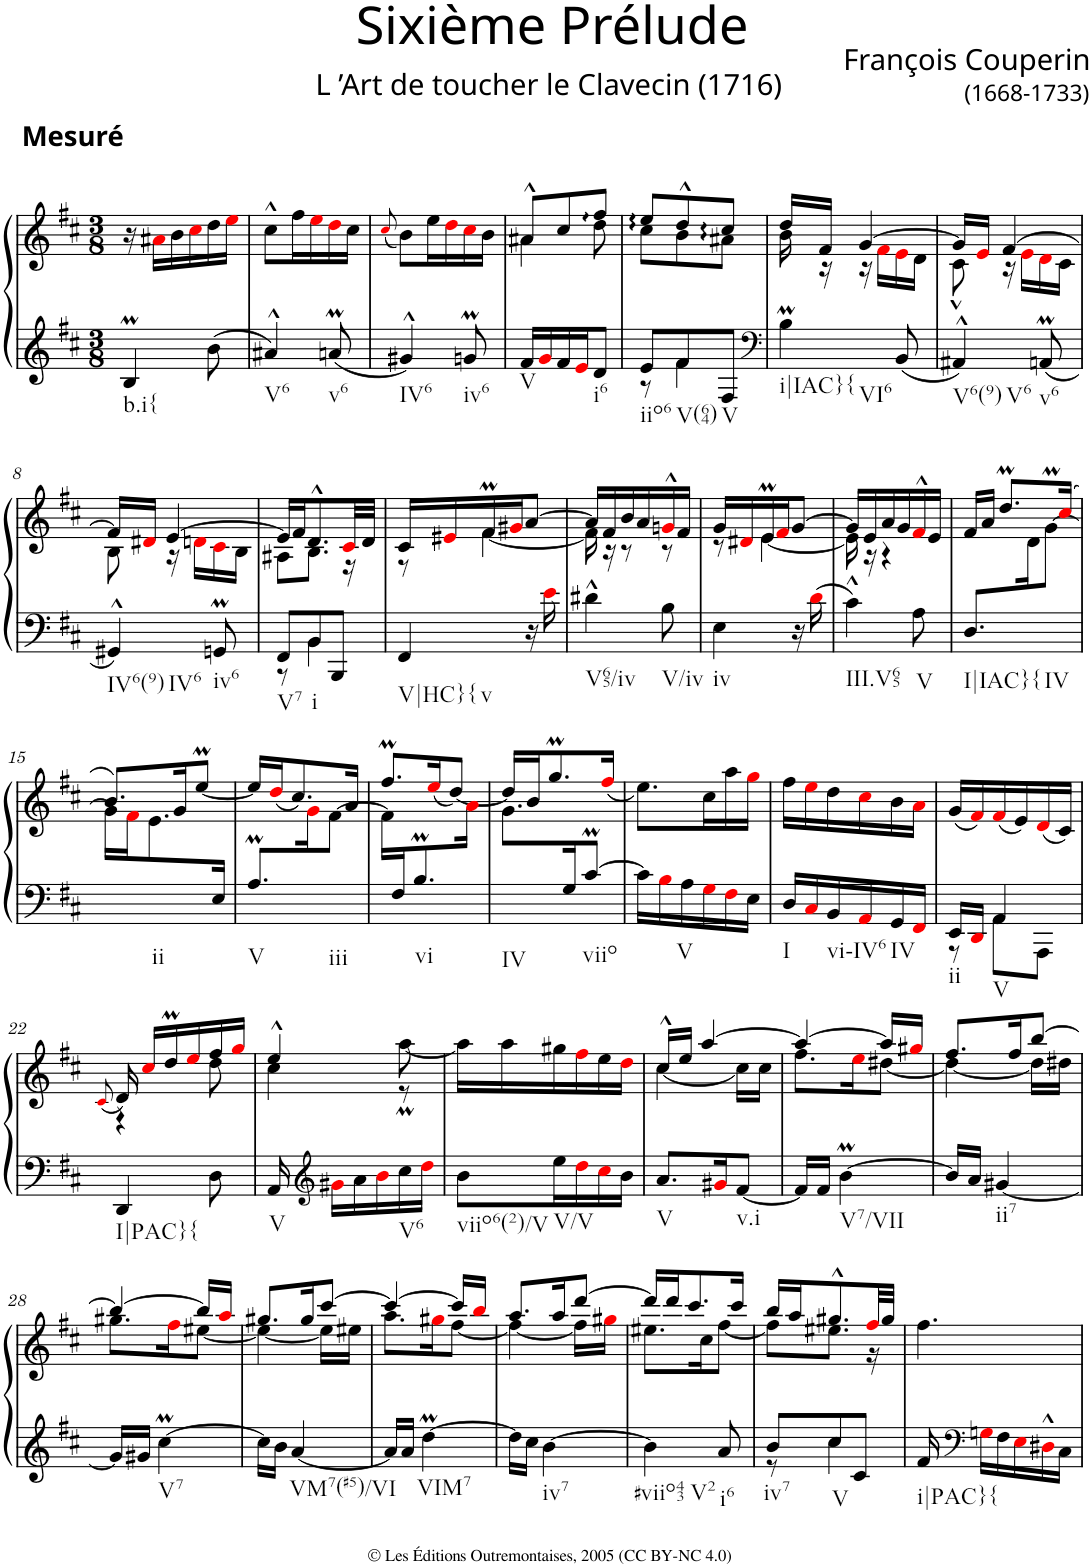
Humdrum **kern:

**kern	**kern
*part1	*part1
*staff2	*staff1
*I"Clavecin	*
*clefG2	*clefG2
*k[f#c#]	*k[f#c#]
*b:	*b:
*M3/8	*M3/8
=1	=1
!	!LO:TX:a:B:t=Mesuré
!LO:TX:b:t=b.i{	!
4BM/	16r
.	16a#Xi\LL
.	16b\
.	16cc#i\
8b\	16dd\
.	16eei\JJ
=2	=2
!LO:TX:b:t=V6	!
4a#X^^/	8cc#^^\L
.	16ff#\L
.	16eei\
!LO:TX:b:t=v6	!
8anM/	16ddi\
.	16cc#\JJ
=3	=3
.	(<8qcc#i/
!LO:TX:b:t=IV6	!
4g#X^^/	8b\L)
.	16ee\L
.	16ddi\
!LO:TX:b:t=iv6	!
8gnM/	16cc#i\
.	16b\JJ
=4	=4
*	*^
!LO:TX:b:t=V	!	!
16f#/LL	8a#X^^/L	4a#\
16gi/	.	.
16f#/	8cc#/	.
16ei/J	.	.
!LO:TX:b:t=i6	!	!
8d/J	8ff#/J	8dd\
=5	=5	=5
*^	*	*
!LO:TX:b:t=iio6	!	!	!
8e/L	8r	8ee/L	8cc#\L
!LO:TX:b:t=V(64)	!	!	!
8f#/	4f#\	8dd^^/	8b\
!LO:TX:b:t=V	!	!	!
8F#/J	.	8cc#/J	8a#X\J
*v	*v	*	*
=6	=6	=6
*clefF4	*	*
!LO:TX:b:t=i|IAC}{	!	!
!LO:TX:b:t=VI6	!	!
4BM\	16dd/LL	16b\
.	16f#/JJ	16r
.	[4g/	16r
.	.	16f#i\LL
8BB/	.	16ei\
.	.	16d\JJ
=7	=7	=7
!LO:TX:b:t=V6(9)	!	!
!LO:TX:b:t=V6	!	!
4AA#X^^/	16g/LL]	8c#^^\
.	16ei/JJ	.
.	[4f#/	16r
.	.	16ei\LL
!LO:TX:b:t=v6	!	!
8AAnM/	.	16di\
.	.	16c#\JJ
!!LO:LB:g=z	!!
=8	=8	=8
!LO:TX:b:t=IV6(9)	!	!
!LO:TX:b:t=IV6	!	!
4GG#X^^/	16f#/LL]	8B\
.	16d#Xi/JJ	.
.	[4e/	16r
.	.	16dni\LL
!LO:TX:b:t=iv6	!	!
8GGnM/	.	16c#i\
.	.	16B\JJ
=9	=9	=9
*^	*	*
!LO:TX:b:t=V7	!	!	!
8FF#/L	8r	16e/LL]	8A#X\L
.	.	16f#/J	.
!LO:TX:b:t=i	!	!	!
8BB/	4BB\	8.d^^/	8.B\J
8BBB/J	.	.	.
.	.	32c#i/LL	16r
.	.	32d/JJJ	.
*v	*v	*	*
=10	=10	=10
!LO:TX:b:t=V|HC}{	!	!
!LO:TX:b:t=v	!	!
4FF#/	16c#/LL	8r
.	16e#Xi/	.
.	16f#m/	[4f#\
.	16g#Xi/J	.
16r	[8a/J	.
16ei\	.	.
=11	=11	=11
!LO:TX:b:t=V65/iv	!	!
4d#X^^\	16a/LL]	16f#\]
.	16f#/	16r
.	16b/	8r
.	16a/	.
!LO:TX:b:t=V/iv	!	!
8B\	16gn^^i/	8r
.	16f#/JJ	.
=12	=12	=12
!LO:TX:b:t=iv	!	!
4E\	16g/LL	8r
.	16d#Xi/	.
.	16eM/	[4e\
.	16f#i/J	.
16r	[8g/J	.
16di\	.	.
=13	=13	=13
!LO:TX:b:t=III.V65	!	!
4c#^^\	16g/LL]	16e\]
.	16e/	16r
.	16a/	4r
.	16g/	.
!LO:TX:b:t=V	!	!
8A\	16f#^^i/	.
.	16e/JJ	.
=14	=14	=14
!LO:TX:b:t=I|IAC}{	!	!
8.D/L	16f#/LL	8.ryy
.	16a/JJ	.
.	8.ddM/L	.
16ryy	.	16d\K
!LO:TX:b:t=IV	!	!
8ryy	.	[8gM\J
.	(>16cc#i/Jk	.
!!LO:LB:g=z	!!
=15	=15	=15
8ryy	8.b/L)	16g\LL]
.	.	16f#i\J
!LO:TX:b:t=ii	!	!
8.ryy	.	8.e\
.	16g/K	.
.	[8eeM/J	.
16E/Jk	.	16ryy
=16	=16	=16
!LO:TX:b:t=V	!	!
8.AM/L	16ee/LL]	8.ryy
.	(<16ddi/J	.
.	8.cc#/)	.
16ryy	.	16gi\K
!LO:TX:b:t=iii	!	!
8ryy	.	[8f#\J
.	16a/Jk	.
=17	=17	=17
16ryy	8.ff#m/L	16f#\LL]
16F#/J	.	4ryy
!LO:TX:b:t=vi	!	!
8.BM/	.	.
.	(<16eei/K	.
.	[8dd/J)	.
16ryy	.	16ai\Jk
=18	=18	=18
!LO:TX:b:t=IV	!	!
8.ryy	16dd/LL]	8.g\L
.	16b/J	.
.	8.ggM/	.
16G/K	.	8.ryy
!LO:TX:b:t=viio	!	!
[8c#m/J	.	.
.	(<16ff#i/Jk	.
*	*v	*v
=19	=19
16c#\LL]	8.ee\L)
16Bi\	.
!LO:TX:b:t=V	!
16A\	.
16Gi\	16cc#\L
16F#i\	16aa\
16E\JJ	16ggi\JJ
=20	=20
!LO:TX:b:t=I	!
16D/LL	16ff#\LL
16C#i/	16eei\
!LO:TX:b:t=vi-IV6	!
16BB/	16dd\
16AAi/	16cc#i\
!LO:TX:b:t=IV	!
16GG/	16b\
16FF#i/JJ	16ai\JJ
=21	=21
*^	*
!LO:TX:b:t=ii	!	!
16EE/LL	8r	(<16g/LL
16DDi/JJ	.	16f#i/)
!LO:TX:b:t=V	!	!
8AA\L	4AA/	(<16f#i/
.	.	16e/)
8AAA\J	.	(<16di/
.	.	16c#/JJ)
*v	*v	*
!!LO:LB:g=z
=22	=22
.	(<8qc#i/
*	*^
!LO:TX:b:t=I|PAC}{	!	!
4DD/	16d/)	4r
.	16cc#i/LL	.
.	16ddM/	.
.	16eei/	.
8D\	16ff#/	8dd\
.	16ggi/JJ	.
=23	=23	=23
!LO:TX:b:t=V	!	!
16AA/	4ee^^/	4cc#\
*clefG2	*	*
16g#Xi\LL	.	.
16a\	.	.
16bi\	.	.
!LO:TX:b:t=V6	!	!
16cc#\	[8aaM\	8r
16ddi\JJ	.	.
*	*v	*v
=24	=24
!LO:TX:b:t=viio6(2)/V	!
8b\L	16aa\LL]
.	16aa\
!LO:TX:b:t=V/V	!
16ee\L	16gg#X\
16ddi\	16ff#i\
16cc#i\	16ee\
16b\JJ	16ddi\JJ
=25	=25
*	*^
!LO:TX:b:t=V	!	!
8.a/L	16cc#^^/LL	[4cc#\
.	16ee/JJ	.
.	[4aa/	.
16g#Xi/K	.	.
!LO:TX:b:t=v.i	!	!
[8f#/J	.	16cc#\LL]
.	.	16cc#\JJ
=26	=26	=26
16f#/LL]	4aa/_	8.ff#\L
16f#/JJ	.	.
!LO:TX:b:t=V7/VII	!	!
[4bM\	.	.
.	.	16eei\K
.	16aa/LL]	[8dd#X\J
.	16gg#Xi/JJ	.
=27	=27	=27
16b/LL]	8.ff#/L	4dd#\_
16a/JJ	.	.
!LO:TX:b:t=ii7	!	!
[4g#X/	.	.
.	16ff#/K	.
.	[8bb/J	16dd#\LL]
.	.	16dd#X\JJ
!!LO:LB:g=z	!!
=28	=28	=28
16g#/LL]	4bb/_	8.gg#X\L
16g#X/JJ	.	.
!LO:TX:b:t=V7	!	!
[4cc#m\	.	.
.	.	16ff#i\K
.	16bb/LL]	[8ee#X\J
.	16aai/JJ	.
=29	=29	=29
16cc#\LL]	8.gg#X/L	4ee#\_
16b\JJ	.	.
!LO:TX:b:t=VM7(#5)/VI	!	!
[4a/	.	.
.	16gg#/K	.
.	[8ccc#/J	16ee#\LL]
.	.	16ee#X\JJ
=30	=30	=30
16a/LL]	4ccc#/_	8.aa\L
16a/JJ	.	.
!LO:TX:b:t=VIM7	!	!
[4ddM\	.	.
.	.	16gg#Xi\K
.	16ccc#/LL]	[8ff#\J
.	16bbi/JJ	.
=31	=31	=31
16dd\LL]	8.aa/L	4ff#\_
16cc#\JJ	.	.
!LO:TX:b:t=iv7	!	!
[4b\	.	.
.	16aa/K	.
.	[8ddd/J	16ff#\LL]
.	.	16gg#Xi\JJ
=32	=32	=32
!LO:TX:b:t=#viio43	!	!
!LO:TX:b:t=V2	!	!
4b\]	16ddd/LL]	8.ee#X\L
.	16ddd/J	.
.	8.ccc#/	.
.	.	16cc#\K
!LO:TX:b:t=i6	!	!
8a/	.	[8ff#\J
.	16ccc#/Jk	.
=33	=33	=33
*^	*	*
!LO:TX:b:t=iv7	!	!	!
8b/L	8r	16bb/LL	8ff#\L]
.	.	16aa/J	.
!LO:TX:b:t=V	!	!	!
8cc#/	4cc#\	8.gg#X^^/	8.ee#X\J
8c#/J	.	.	.
.	.	32ff#i/LL	16r
.	.	32gg#/JJJ	.
*v	*v	*	*
*	*v	*v
=34	=34
!LO:TX:b:t=i|PAC}{	!
16f#/	4.ff#\
*clefF4	*
16Gni\LL	.
16F#\	.
16Ei\	.
16D#X^^i\	.
16C#\JJ	.
=	=
*-	*-
